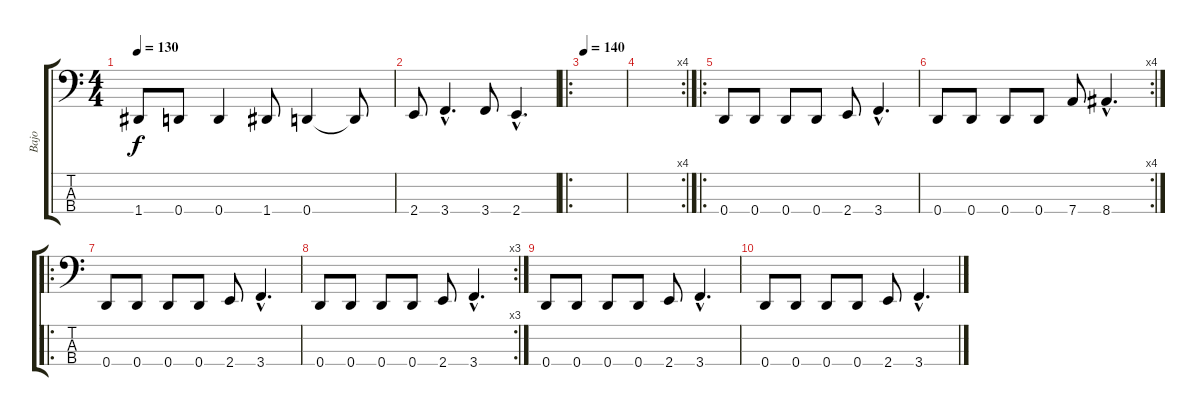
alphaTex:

\track ("Bajo" "Bajo") {instrument electricbasspick}
\staff {score tabs}
\tuning (G2 D2 A1 D1) {hide}
\ts (4 4)
\tempo 130
\clef f4
\ks c
1.4.8{dy f} 0.4.8 0.4.4 1.4.8 0.4.4 0.4{t}.8 |
2.4.8 3.4{hac}.4{d} 3.4.8 2.4{hac}.4{d} |
\ro
\tempo 140
|
\rc 4
|
\ro
0.4.8 0.4.8 0.4.8 0.4.8 2.4.8 3.4{hac}.4{d} |
\rc 4
0.4.8 0.4.8 0.4.8 0.4.8 7.4.8 8.4{hac}.4{d} |
\ro
0.4.8 0.4.8 0.4.8 0.4.8 2.4.8 3.4{hac}.4{d} |
\rc 3
0.4.8 0.4.8 0.4.8 0.4.8 2.4.8 3.4{hac}.4{d} |
0.4.8 0.4.8 0.4.8 0.4.8 2.4.8 3.4{hac}.4{d} |
0.4.8 0.4.8 0.4.8 0.4.8 2.4.8 3.4{hac}.4{d}
